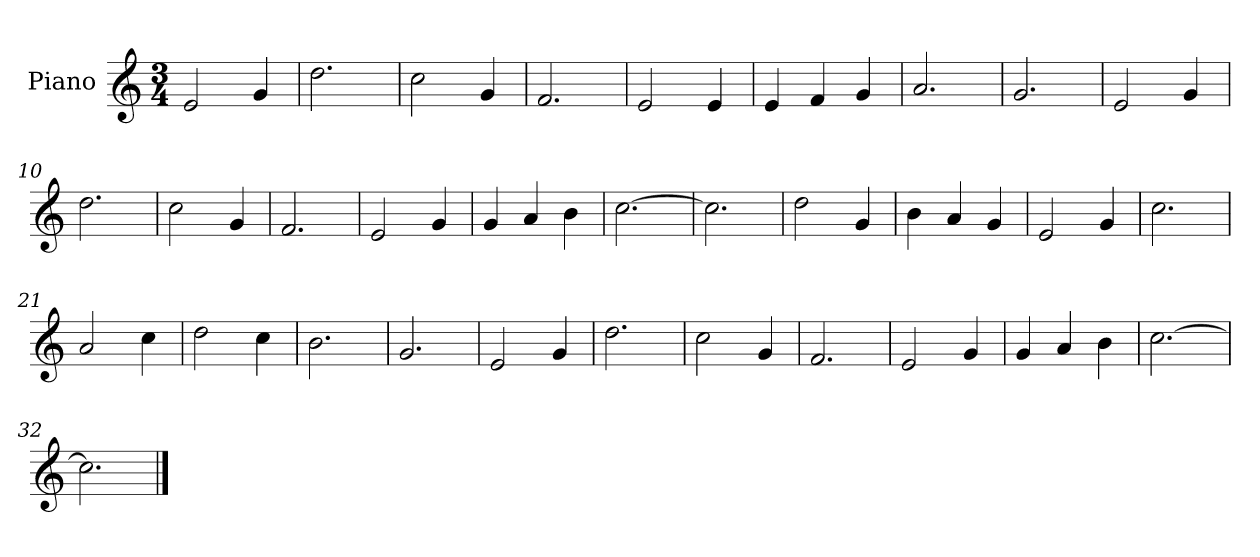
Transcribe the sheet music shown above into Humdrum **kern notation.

**kern
*part1
*staff1
*I"Piano
*I'Pno.
*clefG2
*k[]
*M3/4
*MM120
=1
2e/
4g/
=2
2.dd\
=3
2cc\
4g/
=4
2.f/
!!LO:LB:g=z
=5
2e/
4e/
=6
4e/
4f/
4g/
=7
2.a/
=8
2.g/
!!LO:LB:g=z
=9
2e/
4g/
=10
2.dd\
=11
2cc\
4g/
=12
2.f/
!!LO:LB:g=z
=13
2e/
4g/
=14
4g/
4a/
4b\
=15
[2.cc\
=16
2.cc\]
!!LO:LB:g=z
=17
2dd\
4g/
=18
4b\
4a/
4g/
=19
2e/
4g/
=20
2.cc\
!!LO:LB:g=z
=21
2a/
4cc\
=22
2dd\
4cc\
=23
2.b\
=24
2.g/
!!LO:LB:g=z
=25
2e/
4g/
=26
2.dd\
=27
2cc\
4g/
=28
2.f/
!!LO:LB:g=z
=29
2e/
4g/
=30
4g/
4a/
4b\
=31
[2.cc\
=32
2.cc\]
==
*-
